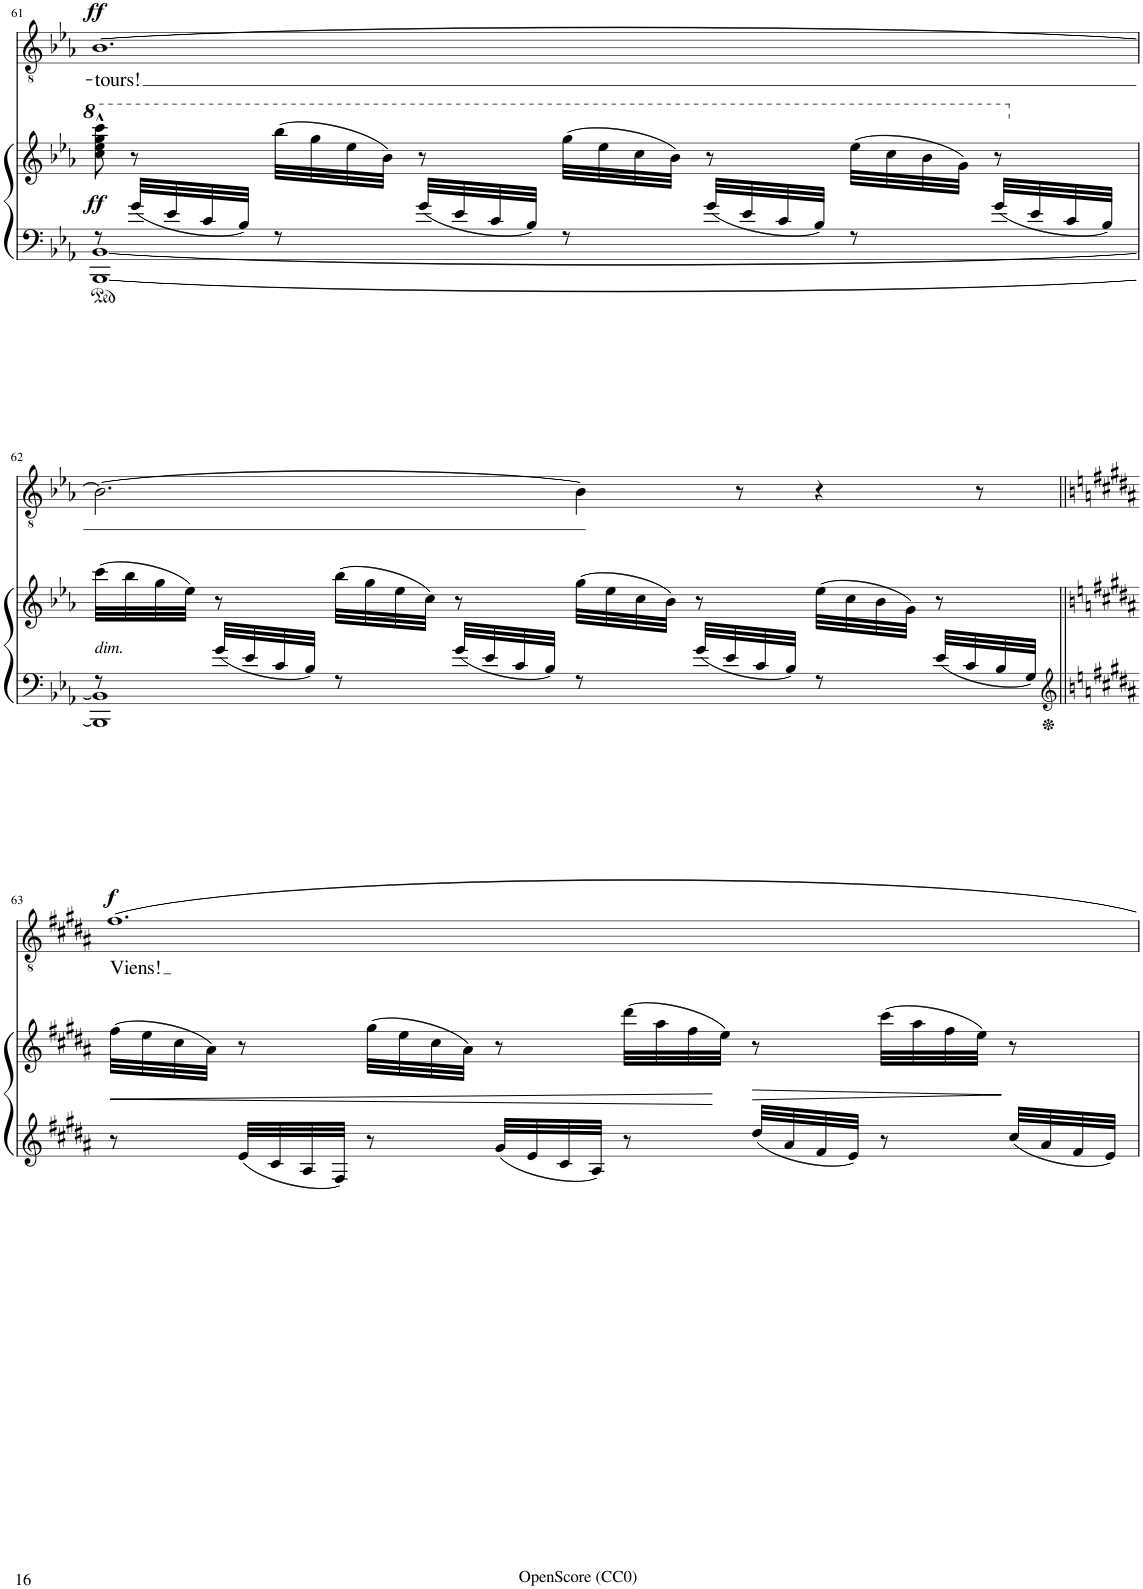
**kern	**kern	**dynam	**kern	**text	**dynam
*part2	*part2	*part2	*part1	*part1	*part1
*staff3	*staff2	*staff2/3	*staff1	*staff1	*staff1
*I"Piano	*	*	*I"Tenor	*	*
*I'Pno	*	*	*	*	*
!!LO:PB:g=z
*clefF4	*clefG2	*	*clefGv2	*	*
*k[b-e-a-]	*k[b-e-a-]	*	*k[b-e-a-]	*	*
*M4/4	*M4/4	*	*M12/8	*	*
=61	=61	=61	=61	=61	=61
*^	*	*	*	*	*
!	!	!	!LO:DY:b	!	!LO:LY:b	!LO:DY:a
8r	[<1BBB- [<1BB-	8ccc\^^ 8eee-\^^ 8ggg\^^ 8cccc\^^	ff	[1.B-	-tours!	ff
32g/LLL	.	8r	.	.	.	.
32e-/	.	.	.	.	.	.
32c/	.	.	.	.	.	.
32B-/JJJ	.	.	.	.	.	.
8r	.	(32bbb-\LLL	.	.	.	.
.	.	32ggg\	.	.	.	.
.	.	32eee-\	.	.	.	.
.	.	32bb-\JJJ)	.	.	.	.
32g/LLL	.	8r	.	.	.	.
32e-/	.	.	.	.	.	.
32c/	.	.	.	.	.	.
32B-/JJJ	.	.	.	.	.	.
8r	.	(32ggg\LLL	.	.	.	.
.	.	32eee-\	.	.	.	.
.	.	32ccc\	.	.	.	.
.	.	32bb-\JJJ)	.	.	.	.
32g/LLL	.	8r	.	.	.	.
32e-/	.	.	.	.	.	.
32c/	.	.	.	.	.	.
32B-/JJJ	.	.	.	.	.	.
8r	.	(32eee-\LLL	.	.	.	.
.	.	32ccc\	.	.	.	.
.	.	32bb-\	.	.	.	.
.	.	32gg\JJJ)	.	.	.	.
32g/LLL	.	8r	.	.	.	.
32e-/	.	.	.	.	.	.
32c/	.	.	.	.	.	.
32B-/JJJ	.	.	.	.	.	.
2ryy	2ryy	2ryy	.	.	.	.
!!LO:LB:g=z
=62	=62	=62	=62	=62	=62	=62
!	!	!LO:TX:b:i:t=dim.	!	!	!	!
8r	1BBB-] 1BB-]	(>32ccc\LLL	.	2.B-\_	.	.
.	.	32bb-\	.	.	.	.
.	.	32gg\	.	.	.	.
.	.	32ee-\JJJ)	.	.	.	.
32g/LLL	.	8r	.	.	.	.
32e-/	.	.	.	.	.	.
32c/	.	.	.	.	.	.
32B-/JJJ	.	.	.	.	.	.
8r	.	(>32bb-\LLL	.	.	.	.
.	.	32gg\	.	.	.	.
.	.	32ee-\	.	.	.	.
.	.	32cc\JJJ)	.	.	.	.
32g/LLL	.	8r	.	.	.	.
32e-/	.	.	.	.	.	.
32c/	.	.	.	.	.	.
32B-/JJJ	.	.	.	.	.	.
8r	.	(>32gg\LLL	.	.	.	.
.	.	32ee-\	.	.	.	.
.	.	32cc\	.	.	.	.
.	.	32b-\JJJ)	.	.	.	.
32g/LLL	.	8r	.	.	.	.
32e-/	.	.	.	.	.	.
32c/	.	.	.	.	.	.
32B-/JJJ	.	.	.	.	.	.
8r	.	(>32ee-\LLL	.	4B-\]	.	.
.	.	32cc\	.	.	.	.
.	.	32b-\	.	.	.	.
.	.	32g\JJJ)	.	.	.	.
32e-/LLL	.	8r	.	.	.	.
32c/	.	.	.	.	.	.
32B-/	.	.	.	.	.	.
32G/JJJ	.	.	.	.	.	.
2ryy	2ryy	2ryy	.	8r	.	.
.	.	.	.	4r	.	.
.	.	.	.	8r	.	.
*v	*v	*	*	*	*	*
!!LO:LB:g=z
=63||	=63||	=63||	=63||	=63||	=63||
*clefG2	*	*	*	*	*
*k[f#c#g#d#a#]	*k[f#c#g#d#a#]	*	*k[f#c#g#d#a#]	*	*
!	!	!LO:HP:b	!	!LO:LY:b	!LO:DY:a
8r	(32ff#\LLL	<	1.f#	Viens!	f
.	32ee\	.	.	.	.
.	32cc#\	.	.	.	.
.	32a#\JJJ)	.	.	.	.
32e/LLL	8r	.	.	.	.
32c#/	.	.	.	.	.
32A#/	.	.	.	.	.
32F#/JJJ	.	.	.	.	.
8r	(32gg#\LLL	.	.	.	.
.	32ee\	.	.	.	.
.	32cc#\	.	.	.	.
.	32a#\JJJ)	.	.	.	.
32g#/LLL	8r	.	.	.	.
32e/	.	.	.	.	.
32c#/	.	.	.	.	.
32A#/JJJ	.	.	.	.	.
8r	(32ddd#\LLL	.	.	.	.
.	32aa#\	.	.	.	.
.	32ff#\	.	.	.	.
.	32ee\JJJ)	[	.	.	.
!	!	!LO:HP:b	!	!	!
32dd#/LLL	8r	>	.	.	.
32a#/	.	.	.	.	.
32f#/	.	.	.	.	.
32e/JJJ	.	.	.	.	.
8r	(32ccc#\LLL	.	.	.	.
.	32aa#\	.	.	.	.
.	32ff#\	.	.	.	.
.	32ee\JJJ)	.	.	.	.
32cc#/LLL	8r	]	.	.	.
32a#/	.	.	.	.	.
32f#/	.	.	.	.	.
32e/JJJ	.	.	.	.	.
2ryy	2ryy	.	.	.	.
=	=	=	=	=	=
*-	*-	*-	*-	*-	*-
